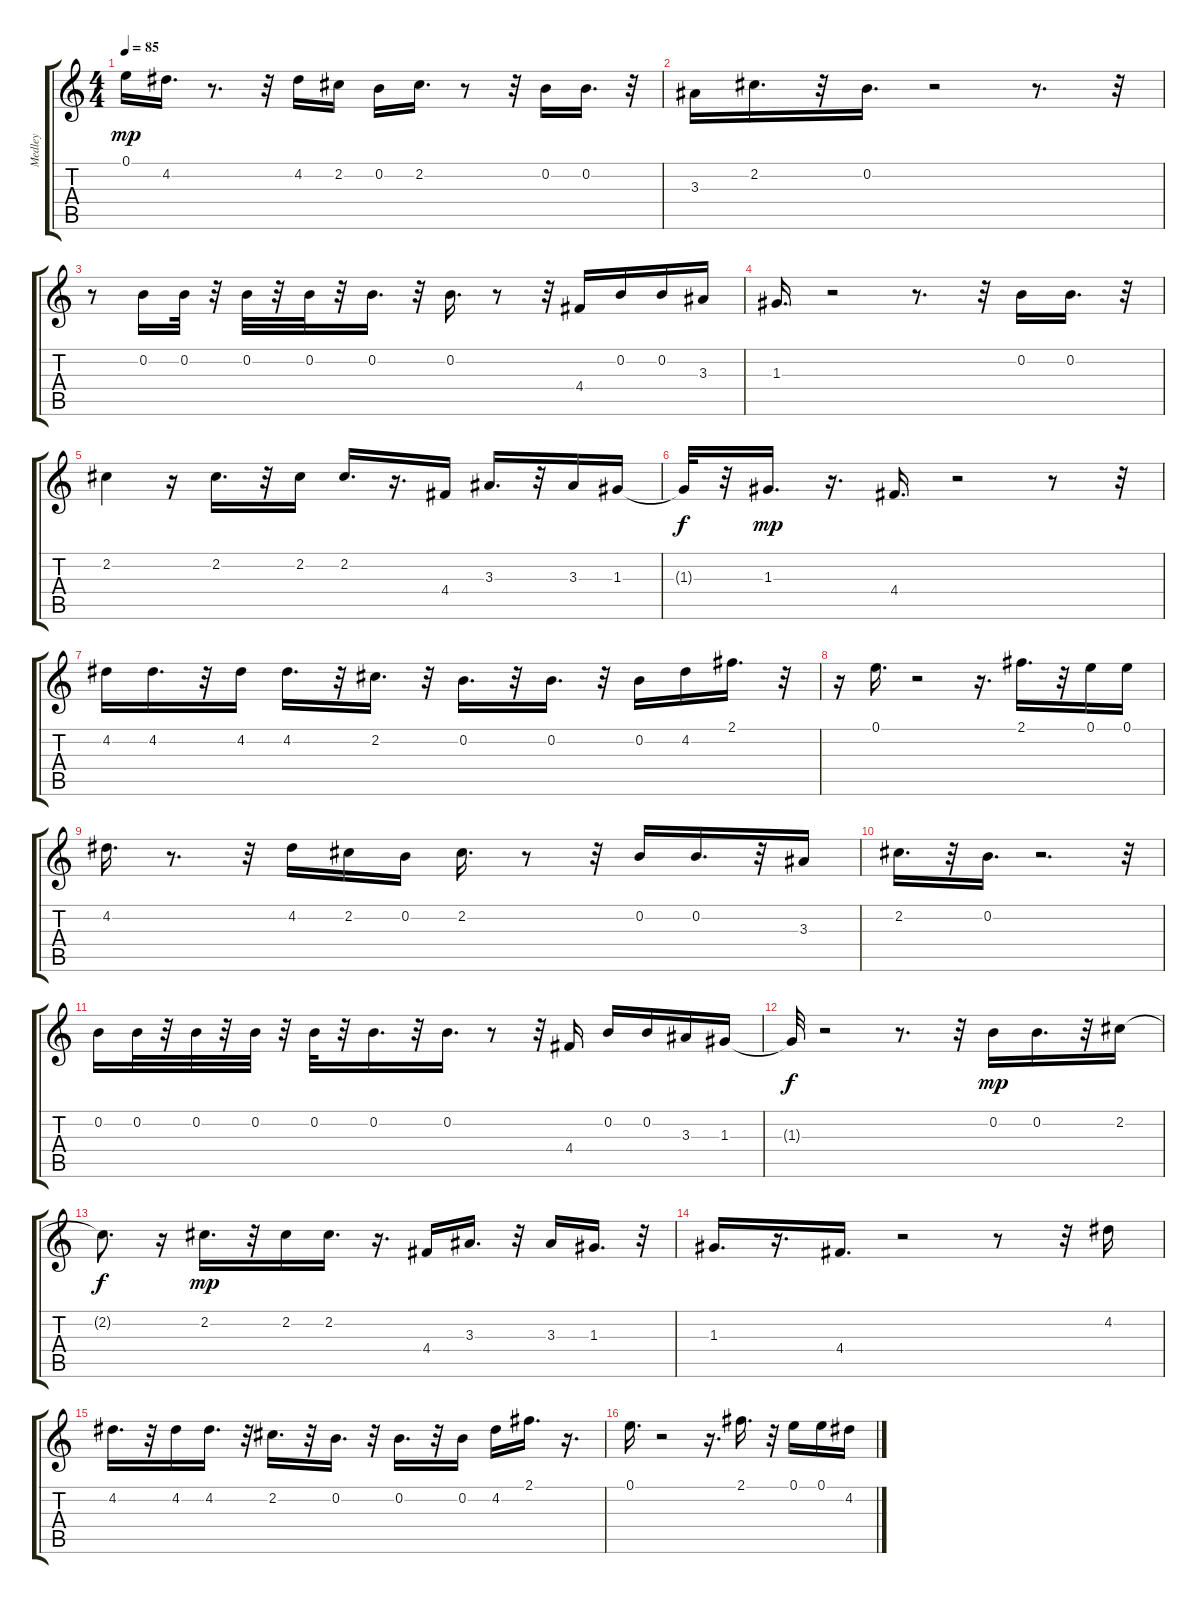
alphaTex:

\track ("Medley" "Medley") {instrument distortionguitar}
\staff {score tabs}
\tuning (E4 B3 G3 D3 A2 E2) {hide}
\ts (4 4)
\tempo 85
\clef g2
\ks c
0.1.16{dy mp} 4.2.16{d} r.8{d} r.32 4.2.16 2.2.16 0.2.16 2.2.16{d} r.8 r.32 0.2.16 0.2.16{d} r.32 |
3.3.16 2.2.16{d} r.32 0.2.16{d} r.2 r.8{d} r.32 |
r.8 0.2.16 0.2.32 r.32 0.2.32 r.32 0.2.32 r.32 0.2.16{d} r.32 0.2.16{d} r.8 r.32 4.4.16 0.2.16 0.2.16 3.3.16 |
1.3.16{d} r.2 r.8{d} r.32 0.2.16 0.2.16{d} r.32 |
2.2.4 r.16 2.2.16{d} r.32 2.2.16 2.2.16{d} r.16{d} 4.4.16 3.3.16{d} r.32 3.3.16 1.3.16 |
1.3{t}.32{dy f} r.32 1.3.16{d dy mp} r.16{d} 4.4.16{d} r.2 r.8 r.32 |
4.2.16 4.2.16{d} r.32 4.2.16 4.2.16{d} r.32 2.2.16{d} r.32 0.2.16{d} r.32 0.2.16{d} r.32 0.2.16 4.2.16 2.1.16{d} r.32 |
r.16 0.1.16{d} r.2 r.16{d} 2.1.16{d} r.32 0.1.16 0.1.16 |
4.2.16{d} r.8{d} r.32 4.2.16 2.2.16 0.2.16 2.2.16{d} r.8 r.32 0.2.16 0.2.16{d} r.32 3.3.16 |
2.2.16{d} r.32 0.2.16{d} r.2{d} r.32 |
0.2.16 0.2.32 r.32 0.2.32 r.32 0.2.32 r.32 0.2.32 r.32 0.2.16{d} r.32 0.2.16{d} r.8 r.32 4.4.16 0.2.16 0.2.16 3.3.16 1.3.16 |
1.3{t}.32{dy f} r.2 r.8{d} r.32 0.2.16{dy mp} 0.2.16{d} r.32 2.2.16 |
2.2{t}.8{d dy f} r.16 2.2.16{d dy mp} r.32 2.2.16 2.2.16{d} r.16{d} 4.4.16 3.3.16{d} r.32 3.3.16 1.3.16{d} r.32 |
1.3.16{d} r.16{d} 4.4.16{d} r.2 r.8 r.32 4.2.16 |
4.2.16{d} r.32 4.2.16 4.2.16{d} r.32 2.2.16{d} r.32 0.2.16{d} r.32 0.2.16{d} r.32 0.2.16 4.2.16 2.1.16{d} r.16{d} |
0.1.16{d} r.2 r.16{d} 2.1.16{d} r.32 0.1.16 0.1.16 4.2.16
